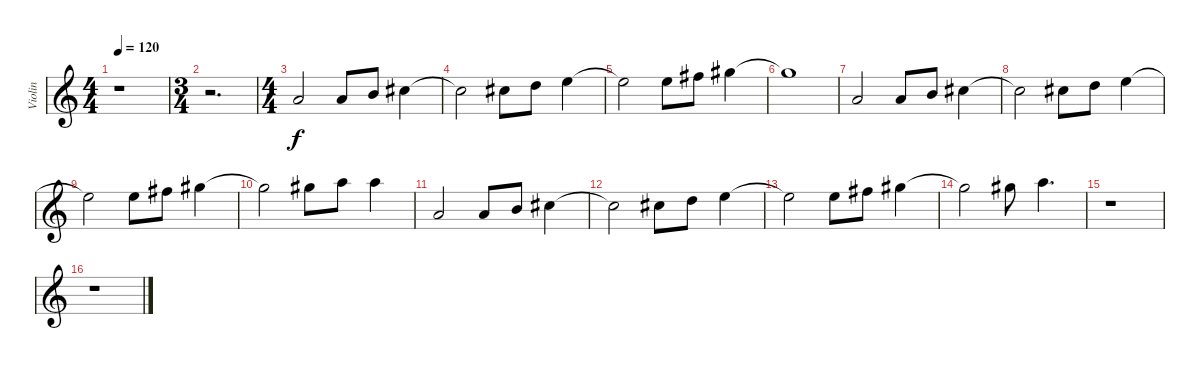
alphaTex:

\track ("Violin" "Violin") {instrument stringensemble1}
\staff {score}
\tuning (E4 B3 G3 D3 A2 E2) {hide}
\ts (4 4)
\tempo 120
\clef g2
\ks c
r.1{dy f} |
\ts (3 4)
r.2{d} |
\ts (4 4)
5.1.2 5.1.8 7.1.8 9.1.4 |
9.1{t}.2 9.1.8 10.1.8 12.1.4 |
12.1{t}.2 12.1.8 14.1.8 16.1.4 |
16.1{t}.1 |
5.1.2 5.1.8 7.1.8 9.1.4 |
9.1{t}.2 9.1.8 10.1.8 12.1.4 |
12.1{t}.2 12.1.8 14.1.8 16.1.4 |
16.1{t}.2 16.1.8 17.1.8 17.1.4 |
14.3.2 14.3.8 12.2.8 14.2.4 |
14.2{t}.2 14.2.8 15.2.8 12.1.4 |
12.1{t}.2 12.1.8 14.1.8 16.1.4 |
16.1{t}.2 16.1.8 17.1.4{d} |
r.1 |
r.1
